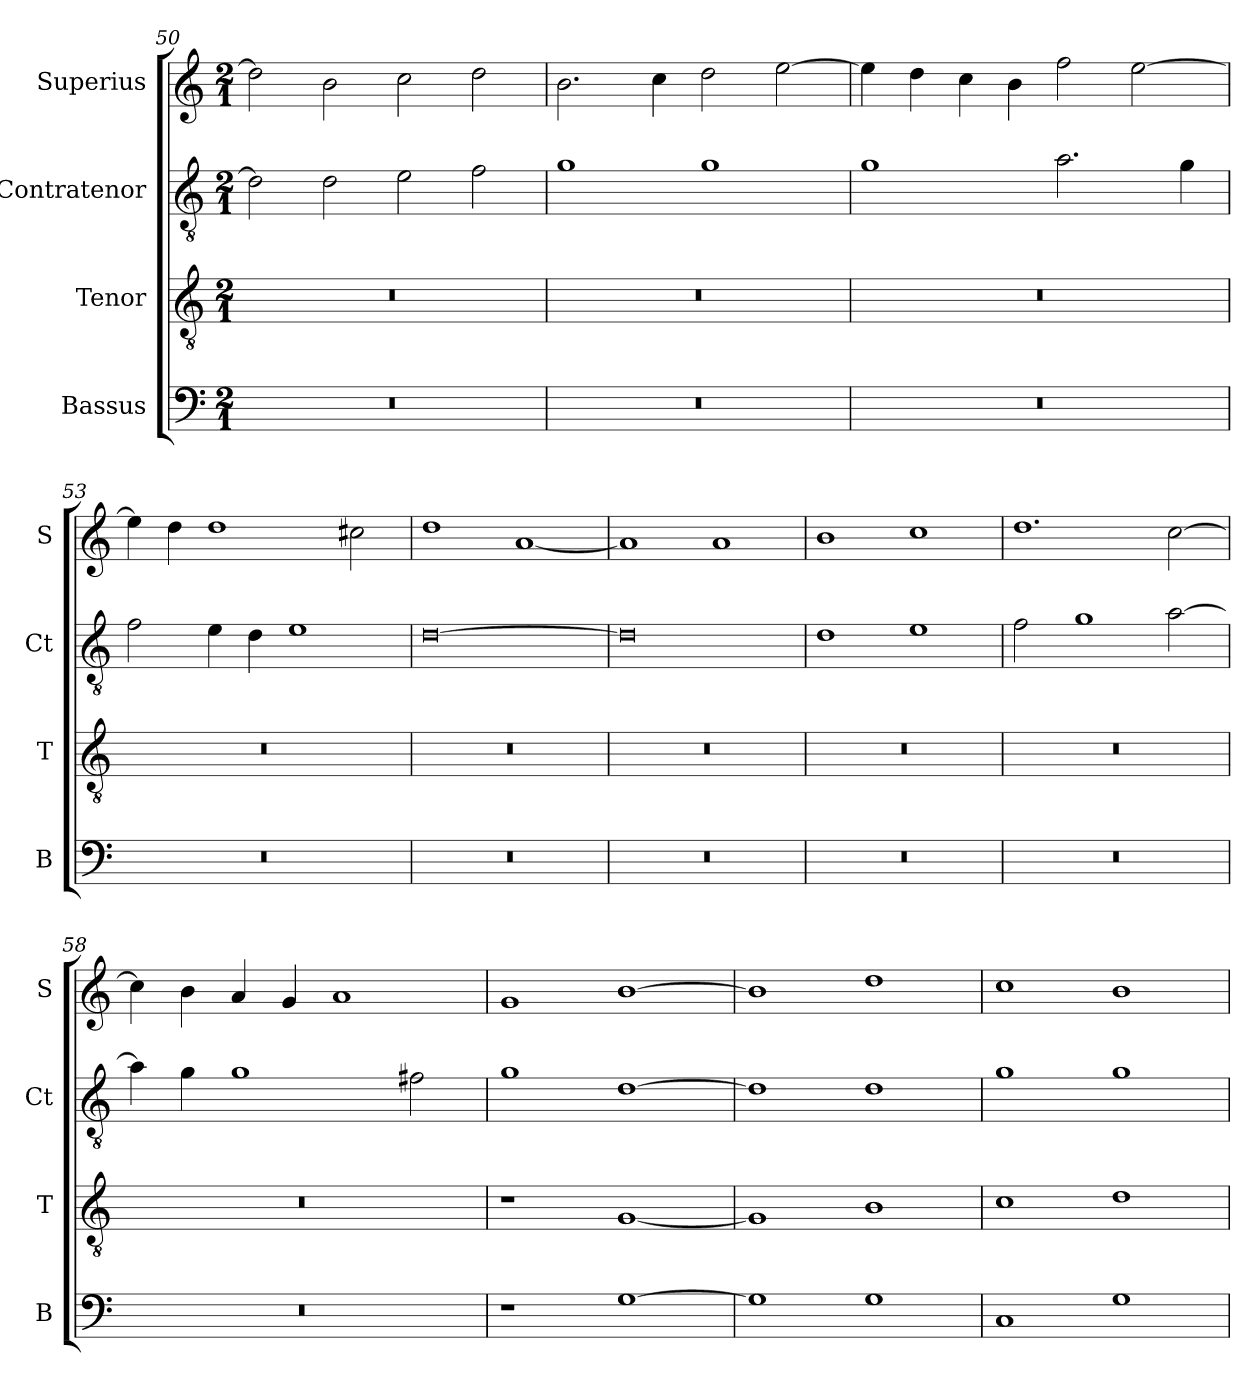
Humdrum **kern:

**kern	**kern	**kern	**kern
*part4	*part3	*part2	*part1
*staff4	*staff3	*staff2	*staff1
*I"Bassus	*I"Tenor	*I"Contratenor	*I"Superius
*I'B	*I'T	*I'Ct	*I'S
*clefF4	*clefGv2	*clefGv2	*clefG2
*k[]	*k[]	*k[]	*k[]
*a:	*a:	*a:	*a:
*M2/1	*M2/1	*M2/1	*M2/1
=50	=50	=50	=50
0r	0r	2d]	2dd]
.	.	2d	2b
.	.	2e	2cc
.	.	2f	2dd
=51	=51	=51	=51
0r	0r	1g	2.b
.	.	.	4cc
.	.	1g	2dd
.	.	.	[2ee
=52	=52	=52	=52
0r	0r	1g	4ee]
.	.	.	4dd
.	.	.	4cc
.	.	.	4b
.	.	2.a	2ff
.	.	.	[2ee
.	.	4g	.
=53	=53	=53	=53
0r	0r	2f	4ee]
.	.	.	4dd
.	.	4e	1dd
.	.	4d	.
.	.	1e	.
.	.	.	2cc#X
=54	=54	=54	=54
0r	0r	[0d	1dd
.	.	.	[1a
=55	=55	=55	=55
0r	0r	0d]	1a]
.	.	.	1a
=56	=56	=56	=56
0r	0r	1d	1b
.	.	1e	1cc
=57	=57	=57	=57
0r	0r	2f	1.dd
.	.	1g	.
.	.	[2a	[2cc
=58	=58	=58	=58
0r	0r	4a]	4cc]
.	.	4g	4b
.	.	1g	4a
.	.	.	4g
.	.	.	1a
.	.	2f#X	.
=59	=59	=59	=59
1r	1r	1g	1g
[1G	[1G	[1d	[1b
=60	=60	=60	=60
1G]	1G]	1d]	1b]
1G	1B	1d	1dd
=61	=61	=61	=61
1C	1c	1g	1cc
1G	1d	1g	1b
=	=	=	=
*-	*-	*-	*-
